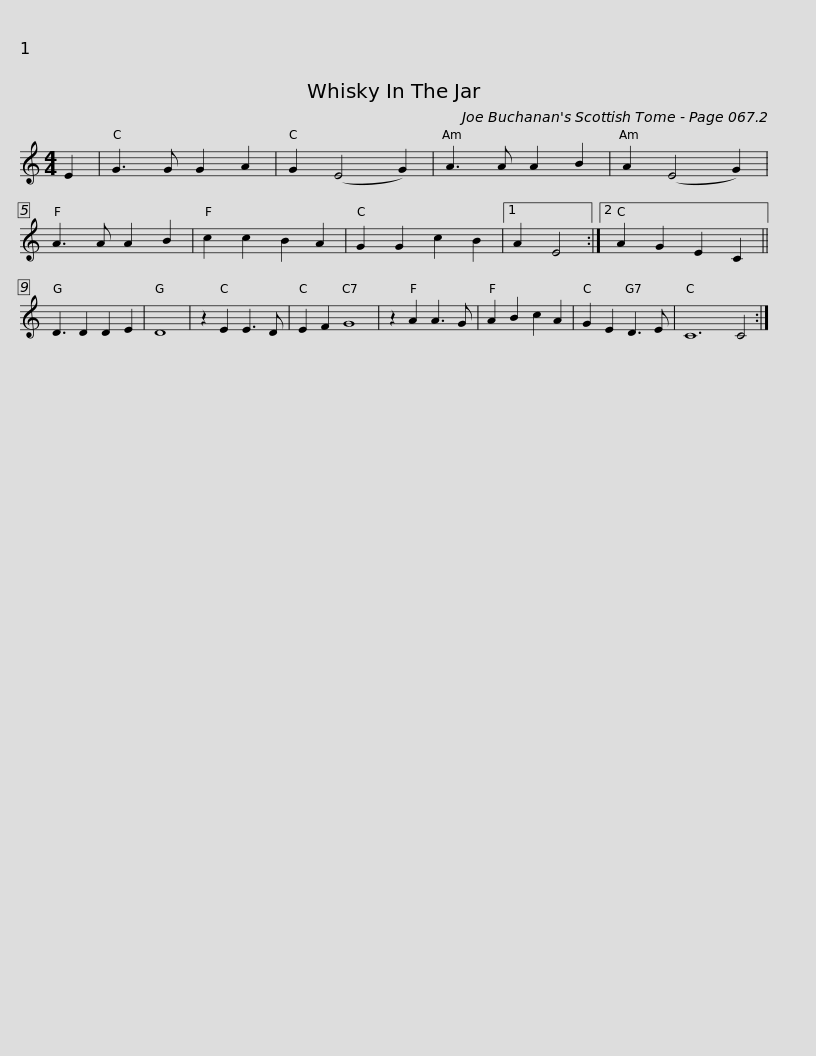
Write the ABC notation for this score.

X:1
L:1/8
M:4/4
I:linebreak $
K:C
V:1 treble
V:1
 E2 | G3 G G2 A2 | G2 (E4 G2) | A3 A A2 B2 | A2 (E4 G2) | %5
 A3 A A2 B2 | c2 c2 B2 A2 | G2 G2 c2 B2 |1 A2 E4 :|2 A2 G2 E2 C2 ||$ %10
 D3 D2 D2 E2 | D8 | z2 E2 E3 D | E2 F2 G8 | z2 A2 A3 G | %15
 A2 B2 c2 A2 | G2 E2 D3 E | C12 C4 :| %18
